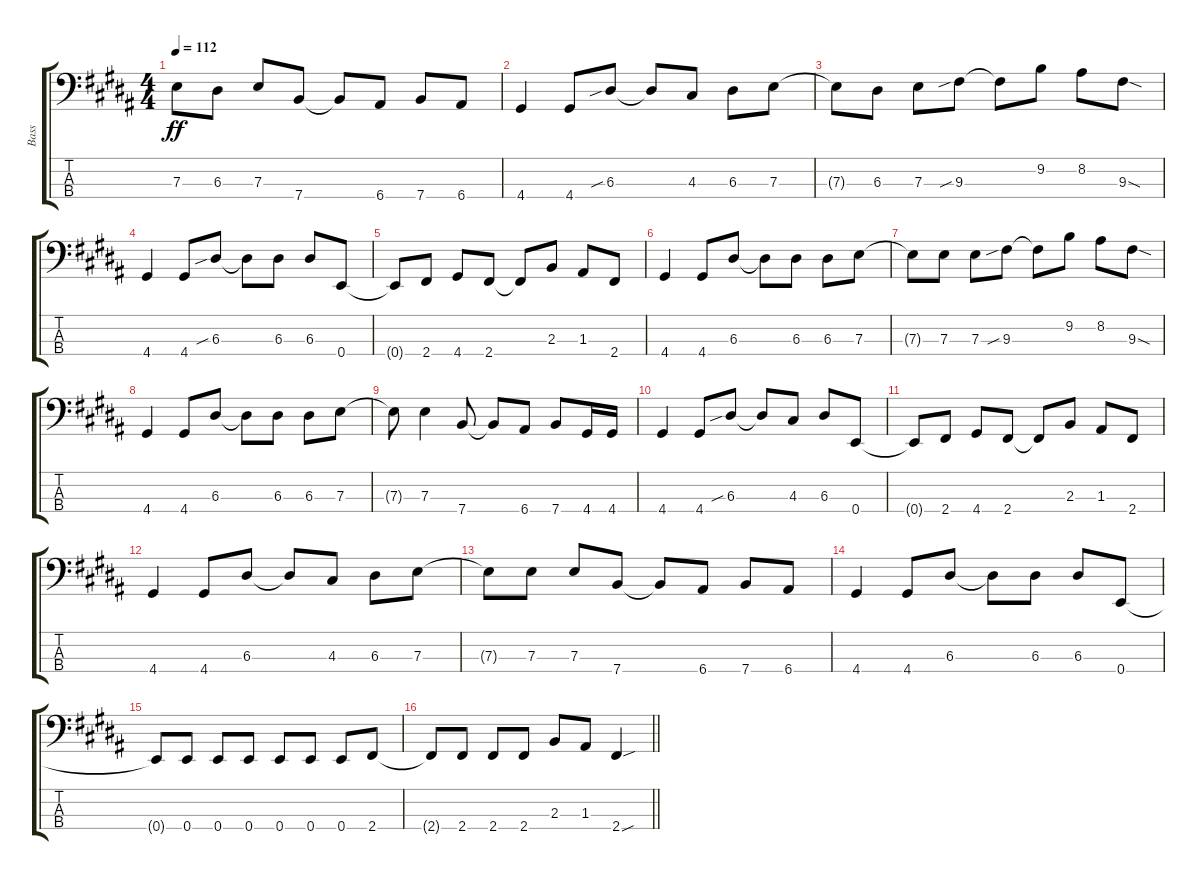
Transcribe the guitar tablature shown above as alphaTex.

\track ("Bass" "Bass") {instrument electricbasspick}
\staff {score tabs}
\tuning (G2 D2 A1 E1) {hide}
\ts (4 4)
\tempo 112
\clef f4
\ks b
7.3{t}.8{dy ff} 6.3.8 7.3.8 7.4.8 7.4{t}.8 6.4.8 7.4.8 6.4.8 |
4.4.4 4.4.8 6.3{sib}.8 6.3{t}.8 4.3.8 6.3.8 7.3.8 |
7.3{t}.8 6.3.8 7.3.8 9.3{sib}.8 9.3{t}.8 9.2.8 8.2.8 9.3{sod}.8 |
4.4.4 4.4.8 6.3{sib}.8 6.3{t}.8 6.3.8 6.3.8 0.4.8 |
0.4{t}.8 2.4.8 4.4.8 2.4.8 2.4{t}.8 2.3.8 1.3.8 2.4.8 |
4.4.4 4.4.8 6.3.8 6.3{t}.8 6.3.8 6.3.8 7.3.8 |
7.3{t}.8 7.3.8 7.3.8 9.3{sib}.8 9.3{t}.8 9.2.8 8.2.8 9.3{sod}.8 |
4.4.4 4.4.8 6.3.8 6.3{t}.8 6.3.8 6.3.8 7.3.8 |
7.3{t}.8 7.3.4 7.4.8 7.4{t}.8 6.4.8 7.4.8 4.4.16 4.4.16 |
4.4.4 4.4.8 6.3{sib}.8 6.3{t}.8 4.3.8 6.3.8 0.4.8 |
0.4{t}.8 2.4.8 4.4.8 2.4.8 2.4{t}.8 2.3.8 1.3.8 2.4.8 |
4.4.4 4.4.8 6.3.8 6.3{t}.8 4.3.8 6.3.8 7.3.8 |
7.3{t}.8 7.3.8 7.3.8 7.4.8 7.4{t}.8 6.4.8 7.4.8 6.4.8 |
4.4.4 4.4.8 6.3.8 6.3{t}.8 6.3.8 6.3.8 0.4.8 |
0.4{t}.8 0.4.8 0.4.8 0.4.8 0.4.8 0.4.8 0.4.8 2.4.8 |
\barLineRight lightlight
2.4{t}.8 2.4.8 2.4.8 2.4.8 2.3.8 1.3.8 2.4{sou}.4
